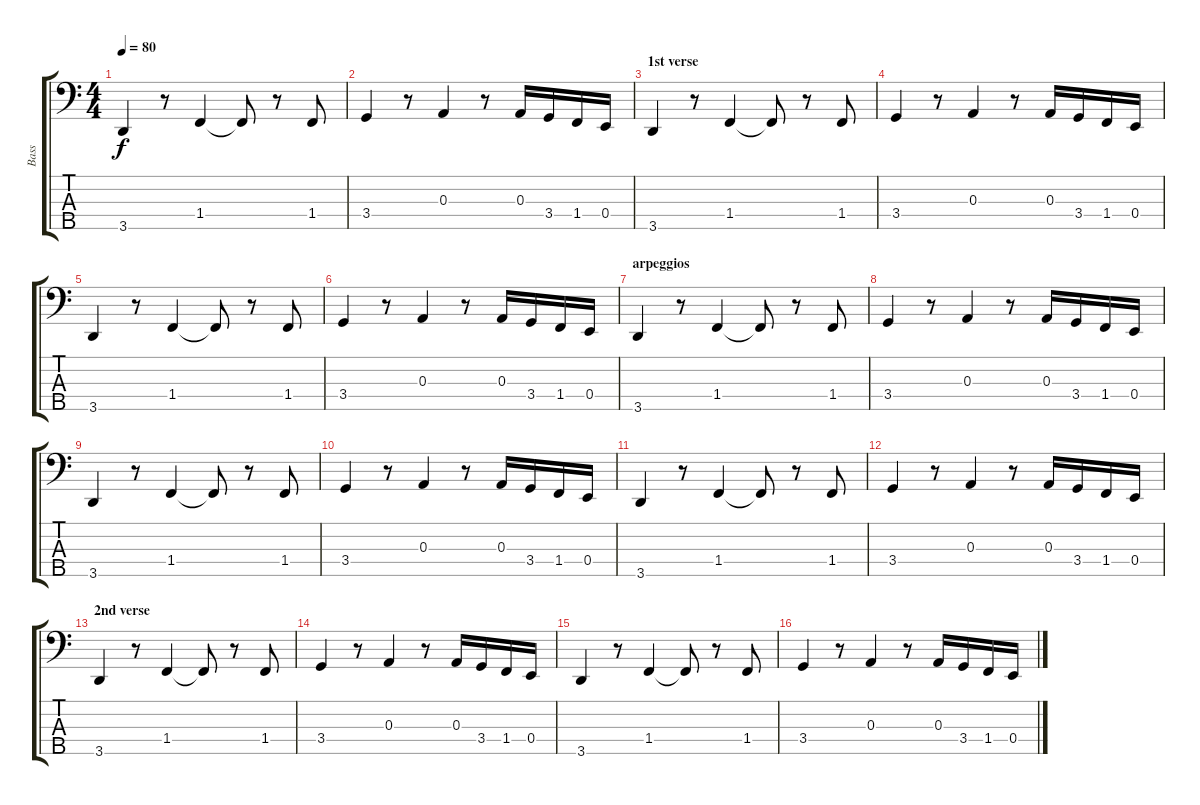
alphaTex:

\track ("Bass" "Bass") {instrument electricbassfinger}
\staff {score tabs}
\tuning (G2 D2 A1 E1 B0) {hide}
\ts (4 4)
\tempo 80
\clef f4
\ks aminor
3.5.4{dy f} r.8 1.4.4 1.4{t}.8 r.8 1.4.8 |
3.4.4 r.8 0.3.4 r.8 0.3.16 3.4.16 1.4.16 0.4.16 |
\section ("" "1st verse")
3.5.4 r.8 1.4.4 1.4{t}.8 r.8 1.4.8 |
3.4.4 r.8 0.3.4 r.8 0.3.16 3.4.16 1.4.16 0.4.16 |
3.5.4 r.8 1.4.4 1.4{t}.8 r.8 1.4.8 |
3.4.4 r.8 0.3.4 r.8 0.3.16 3.4.16 1.4.16 0.4.16 |
\section ("" "arpeggios")
3.5.4 r.8 1.4.4 1.4{t}.8 r.8 1.4.8 |
3.4.4 r.8 0.3.4 r.8 0.3.16 3.4.16 1.4.16 0.4.16 |
3.5.4 r.8 1.4.4 1.4{t}.8 r.8 1.4.8 |
3.4.4 r.8 0.3.4 r.8 0.3.16 3.4.16 1.4.16 0.4.16 |
3.5.4 r.8 1.4.4 1.4{t}.8 r.8 1.4.8 |
3.4.4 r.8 0.3.4 r.8 0.3.16 3.4.16 1.4.16 0.4.16 |
\section ("" "2nd verse")
3.5.4 r.8 1.4.4 1.4{t}.8 r.8 1.4.8 |
3.4.4 r.8 0.3.4 r.8 0.3.16 3.4.16 1.4.16 0.4.16 |
3.5.4 r.8 1.4.4 1.4{t}.8 r.8 1.4.8 |
3.4.4 r.8 0.3.4 r.8 0.3.16 3.4.16 1.4.16 0.4.16
